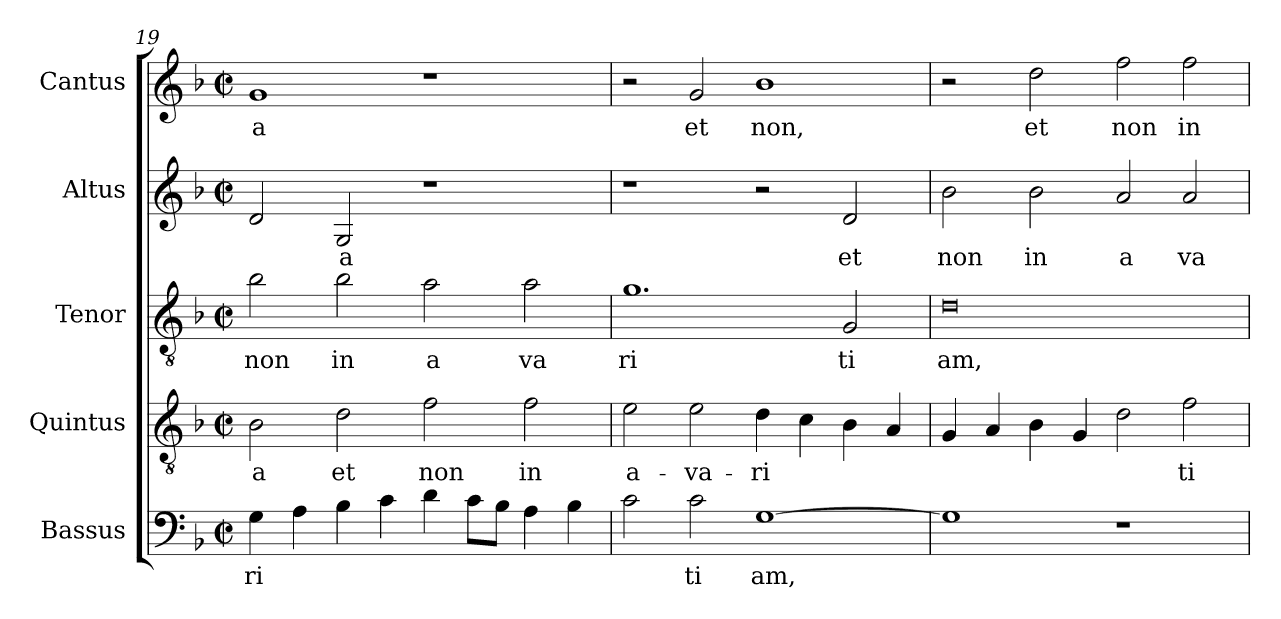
**kern	**text	**kern	**text	**kern	**text	**kern	**text	**kern	**text
*part5	*part5	*part4	*part4	*part3	*part3	*part2	*part2	*part1	*part1
*staff5	*staff5	*staff4	*staff4	*staff3	*staff3	*staff2	*staff2	*staff1	*staff1
*I"Bassus	*	*I"Quintus	*	*I"Tenor	*	*I"Altus	*	*I"Cantus	*
!!LO:PB:g=z
*clefF4	*	*clefGv2	*	*clefGv2	*	*clefG2	*	*clefG2	*
*k[b-]	*	*k[b-]	*	*k[b-]	*	*k[b-]	*	*k[b-]	*
*F:	*	*F:	*	*F:	*	*F:	*	*F:	*
*M2/2	*	*M2/2	*	*M2/2	*	*M2/2	*	*M2/2	*
*met(c|)	*	*met(c|)	*	*met(c|)	*	*met(c|)	*	*met(c|)	*
=19	=19	=19	=19	=19	=19	=19	=19	=19	=19
!	!LO:LY:b:cj	!	!LO:LY:b:cj	!	!LO:LY:b:cj	!	!LO:LY:b:cj	!	!LO:LY:b:cj
4G\	ri	2B-\	a	2b-\	non	2d/	.	1g	-a
!	!LO:LY:b:cj	!	!	!	!	!	!	!	!
4A\	.	.	.	.	.	.	.	.	.
!	!LO:LY:b:cj	!	!LO:LY:b:cj	!	!LO:LY:b:cj	!	!LO:LY:b:cj	!	!
4B-\	.	2d\	et	2b-\	in	2G/	a	.	.
!	!LO:LY:b:cj	!	!	!	!	!	!	!	!
4c\	.	.	.	.	.	.	.	.	.
!	!LO:LY:b:cj	!	!LO:LY:b:cj	!	!LO:LY:b:cj	!	!	!	!
4d\	.	2f\	non	2a\	a	1r	.	1r	.
!	!LO:LY:b:cj	!	!	!	!	!	!	!	!
8c\L	.	.	.	.	.	.	.	.	.
!	!LO:LY:b:cj	!	!	!	!	!	!	!	!
8B-\J	.	.	.	.	.	.	.	.	.
!	!LO:LY:b:cj	!	!LO:LY:b:cj	!	!LO:LY:b:cj	!	!	!	!
4A\	.	2f\	in	2a\	va	.	.	.	.
!	!LO:LY:b:cj	!	!	!	!	!	!	!	!
4B-\	.	.	.	.	.	.	.	.	.
=20	=20	=20	=20	=20	=20	=20	=20	=20	=20
!	!LO:LY:b:cj	!	!LO:LY:b:cj	!	!LO:LY:b:cj	!	!	!	!
2c\	.	2e\	a-	1.g	ri	1r	.	2r	.
!	!LO:LY:b:cj	!	!LO:LY:b:cj	!	!	!	!	!	!LO:LY:b:cj
2c\	ti	2e\	-va-	.	.	.	.	2g/	et
!	!LO:LY:b:cj	!	!LO:LY:b:cj	!	!	!	!	!	!LO:LY:b:cj
[>1G	am,	4d\	-ri-	.	.	2r	.	1b-	non,
!	!	!	!LO:LY:b:cj	!	!	!	!	!	!
.	.	4c\	--	.	.	.	.	.	.
!	!	!	!LO:LY:b:cj	!	!LO:LY:b:cj	!	!LO:LY:b:cj	!	!
.	.	4B-\	--	2G/	ti	2d/	et	.	.
!	!	!	!LO:LY:b:cj	!	!	!	!	!	!
.	.	4A/	--	.	.	.	.	.	.
=21	=21	=21	=21	=21	=21	=21	=21	=21	=21
!	!LO:LY:b:cj	!	!LO:LY:b:cj	!	!LO:LY:b:cj	!	!LO:LY:b:cj	!	!
1G]	.	4G/	--	0d	am,	2b-\	non	2r	.
!	!	!	!LO:LY:b:cj	!	!	!	!	!	!
.	.	4A/	--	.	.	.	.	.	.
!	!	!	!LO:LY:b:cj	!	!	!	!LO:LY:b:cj	!	!LO:LY:b:cj
.	.	4B-\	--	.	.	2b-\	in	2dd\	et
!	!	!	!LO:LY:b:cj	!	!	!	!	!	!
.	.	4G/	--	.	.	.	.	.	.
!	!	!	!LO:LY:b:cj	!	!	!	!LO:LY:b:cj	!	!LO:LY:b:cj
1r	.	2d\	--	.	.	2a/	a	2ff\	non
!	!	!	!LO:LY:b:cj	!	!	!	!LO:LY:b:cj	!	!LO:LY:b:cj
.	.	2f\	-ti-	.	.	2a/	va	2ff\	in
=	=	=	=	=	=	=	=	=	=
*-	*-	*-	*-	*-	*-	*-	*-	*-	*-
